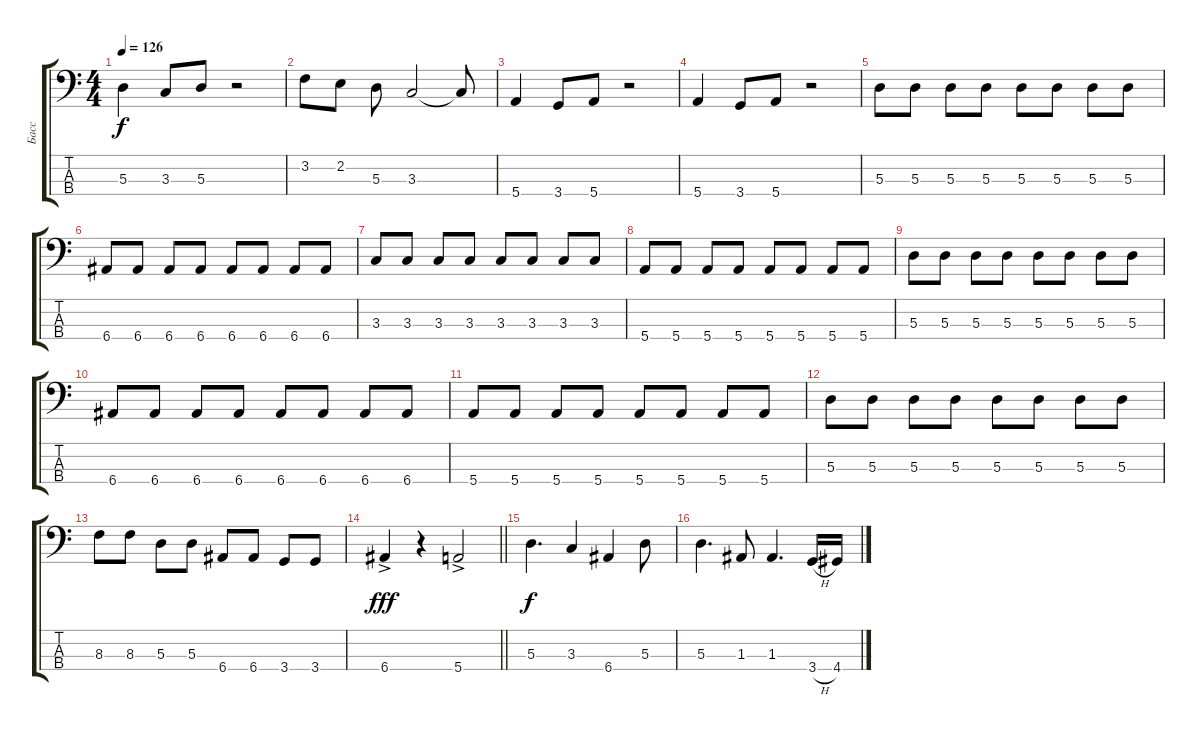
\track ("Басс" "Басс") {instrument electricbassfinger}
\staff {score tabs}
\tuning (G2 D2 A1 E1) {hide}
\ts (4 4)
\tempo 126
\clef f4
\ks c
5.3.4{dy f} 3.3.8 5.3.8 r.2 |
3.2.8 2.2.8 5.3.8 3.3.2 3.3{t}.8 |
5.4.4 3.4.8 5.4.8 r.2 |
5.4.4 3.4.8 5.4.8 r.2 |
5.3.8 5.3.8 5.3.8 5.3.8 5.3.8 5.3.8 5.3.8 5.3.8 |
6.4.8 6.4.8 6.4.8 6.4.8 6.4.8 6.4.8 6.4.8 6.4.8 |
3.3.8 3.3.8 3.3.8 3.3.8 3.3.8 3.3.8 3.3.8 3.3.8 |
5.4.8 5.4.8 5.4.8 5.4.8 5.4.8 5.4.8 5.4.8 5.4.8 |
5.3.8 5.3.8 5.3.8 5.3.8 5.3.8 5.3.8 5.3.8 5.3.8 |
6.4.8 6.4.8 6.4.8 6.4.8 6.4.8 6.4.8 6.4.8 6.4.8 |
5.4.8 5.4.8 5.4.8 5.4.8 5.4.8 5.4.8 5.4.8 5.4.8 |
5.3.8 5.3.8 5.3.8 5.3.8 5.3.8 5.3.8 5.3.8 5.3.8 |
8.3.8 8.3.8 5.3.8 5.3.8 6.4.8 6.4.8 3.4.8 3.4.8 |
\barLineRight lightlight
6.4{ac}.4{dy fff} r.4 5.4{ac}.2 |
5.3.4{d dy f} 3.3.4 6.4.4 5.3.8 |
5.3.4{d} 1.3.8 1.3.4{d} 3.4{h}.16 4.4{h}.16
